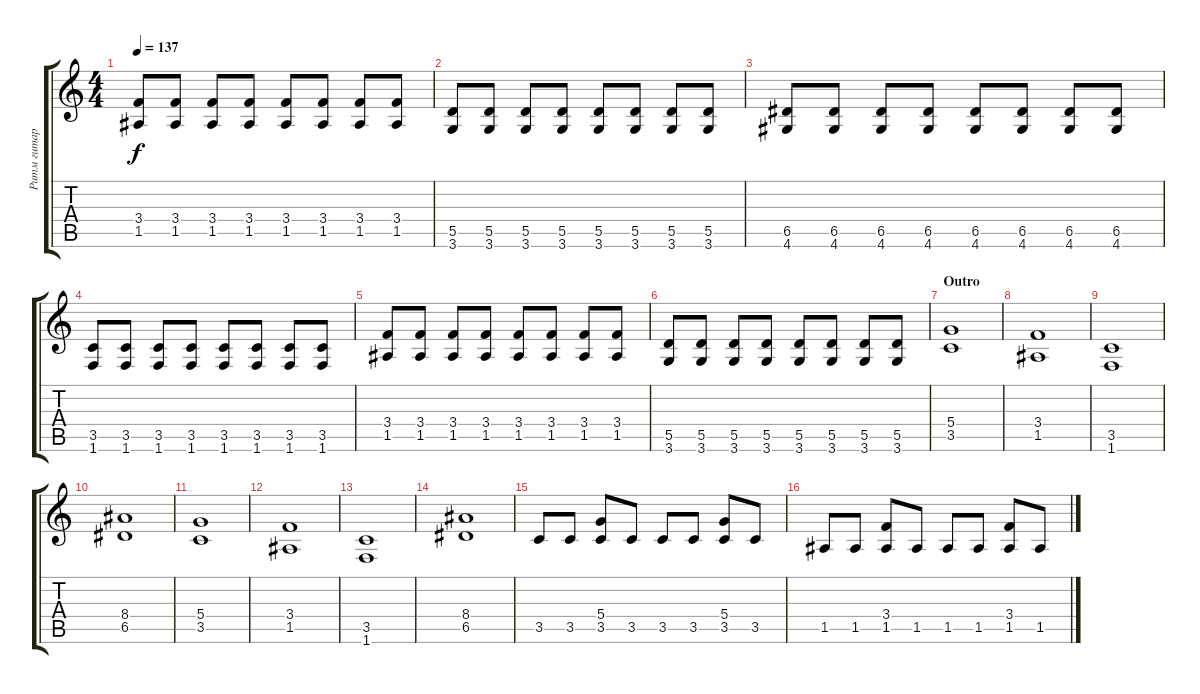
\track ("Ритм гитара" "Ритм гитар") {instrument distortionguitar}
\staff {score tabs}
\tuning (E4 B3 G3 D3 A2 E2) {hide}
\ts (4 4)
\tempo 137
\clef g2
\ks c
(3.4 1.5).8{dy f} (3.4 1.5).8 (3.4 1.5).8 (3.4 1.5).8 (3.4 1.5).8 (3.4 1.5).8 (3.4 1.5).8 (3.4 1.5).8 |
(5.5 3.6).8 (5.5 3.6).8 (5.5 3.6).8 (5.5 3.6).8 (5.5 3.6).8 (5.5 3.6).8 (5.5 3.6).8 (5.5 3.6).8 |
(6.5 4.6).8 (6.5 4.6).8 (6.5 4.6).8 (6.5 4.6).8 (6.5 4.6).8 (6.5 4.6).8 (6.5 4.6).8 (6.5 4.6).8 |
(3.5 1.6).8 (3.5 1.6).8 (3.5 1.6).8 (3.5 1.6).8 (3.5 1.6).8 (3.5 1.6).8 (3.5 1.6).8 (3.5 1.6).8 |
(3.4 1.5).8 (3.4 1.5).8 (3.4 1.5).8 (3.4 1.5).8 (3.4 1.5).8 (3.4 1.5).8 (3.4 1.5).8 (3.4 1.5).8 |
(5.5 3.6).8 (5.5 3.6).8 (5.5 3.6).8 (5.5 3.6).8 (5.5 3.6).8 (5.5 3.6).8 (5.5 3.6).8 (5.5 3.6).8 |
\section ("" "Outro")
(5.4 3.5).1 |
(3.4 1.5).1 |
(3.5 1.6).1 |
(8.4 6.5).1 |
(5.4 3.5).1 |
(3.4 1.5).1 |
(3.5 1.6).1 |
(8.4 6.5).1 |
3.5.8 3.5.8 (5.4 3.5).8 3.5.8 3.5.8 3.5.8 (5.4 3.5).8 3.5.8 |
1.5.8 1.5.8 (3.4 1.5).8 1.5.8 1.5.8 1.5.8 (3.4 1.5).8 1.5.8
